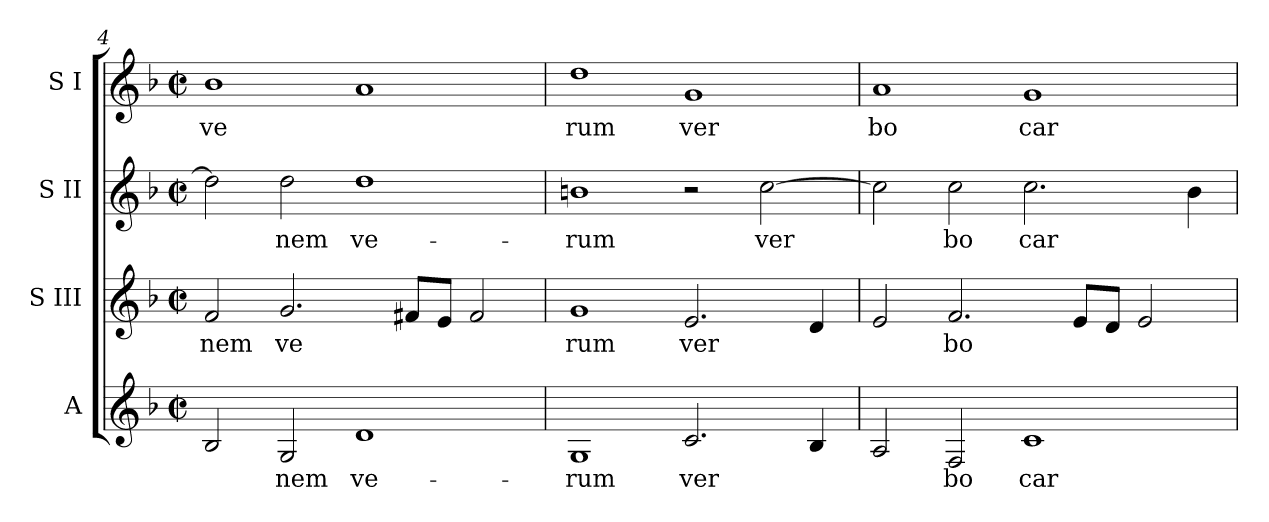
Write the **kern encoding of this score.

**kern	**text	**kern	**text	**kern	**text	**kern	**text
*part4	*part4	*part3	*part3	*part2	*part2	*part1	*part1
*staff4	*staff4	*staff3	*staff3	*staff2	*staff2	*staff1	*staff1
*I"A	*	*I"S III	*	*I"S II	*	*I"S I	*
*clefG2	*	*clefG2	*	*clefG2	*	*clefG2	*
*k[b-]	*	*k[b-]	*	*k[b-]	*	*k[b-]	*
*F:	*	*F:	*	*F:	*	*F:	*
*M2/2	*	*M2/2	*	*M2/2	*	*M2/2	*
*met(c|)	*	*met(c|)	*	*met(c|)	*	*met(c|)	*
=4	=4	=4	=4	=4	=4	=4	=4
!	!LO:LY:b:cj	!	!LO:LY:b:cj	!	!LO:LY:b:cj	!	!LO:LY:b:cj
2B-/	--	2f/	-nem	2dd\]	--	1b-	ve
!	!LO:LY:b:cj	!	!LO:LY:b:cj	!	!LO:LY:b:cj	!	!
2G/	-nem	2.g/	ve-	2dd\	-nem	.	.
!	!LO:LY:b:cj	!	!	!	!LO:LY:b:cj	!	!LO:LY:b:cj
1d	ve-	.	.	1dd	ve-	1a	.
!	!	!	!LO:LY:b:cj	!	!	!	!
.	.	8f#/L	--	.	.	.	.
!	!	!	!LO:LY:b:cj	!	!	!	!
.	.	8e/J	--	.	.	.	.
!	!	!	!LO:LY:b:cj	!	!	!	!
.	.	2f#/	--	.	.	.	.
=5	=5	=5	=5	=5	=5	=5	=5
!	!LO:LY:b:cj	!	!LO:LY:b:cj	!	!LO:LY:b:cj	!	!LO:LY:b:cj
1G	-rum	1g	-rum	1bn	-rum	1dd	rum
!	!LO:LY:b:cj	!	!LO:LY:b:cj	!	!	!	!LO:LY:b:cj
2.c/	ver-	2.e/	ver-	2r	.	1g	ver
!	!	!	!	!	!LO:LY:b:cj	!	!
.	.	.	.	[<2cc\	ver-	.	.
!	!LO:LY:b:cj	!	!LO:LY:b:cj	!	!	!	!
4B-/	--	4d/	--	.	.	.	.
!!LO:LB:g=z
=6	=6	=6	=6	=6	=6	=6	=6
!	!LO:LY:b:cj	!	!LO:LY:b:cj	!	!LO:LY:b:cj	!	!LO:LY:b:cj
2A/	--	2e/	--	2cc\]	--	1a	bo
!	!LO:LY:b:cj	!	!LO:LY:b:cj	!	!LO:LY:b:cj	!	!
2F/	-bo	2.f/	-bo	2cc\	-bo	.	.
!	!LO:LY:b:cj	!	!	!	!LO:LY:b:cj	!	!LO:LY:b:cj
1c	car-	.	.	2.cc\	car-	1g	car
!	!	!	!LO:LY:b:cj	!	!	!	!
.	.	8e/L	.	.	.	.	.
!	!	!	!LO:LY:b:cj	!	!	!	!
.	.	8d/J	.	.	.	.	.
!	!	!	!LO:LY:b:cj	!	!	!	!
.	.	2e/	.	.	.	.	.
!	!	!	!	!	!LO:LY:b:cj	!	!
.	.	.	.	4b-\	--	.	.
=	=	=	=	=	=	=	=
*-	*-	*-	*-	*-	*-	*-	*-
